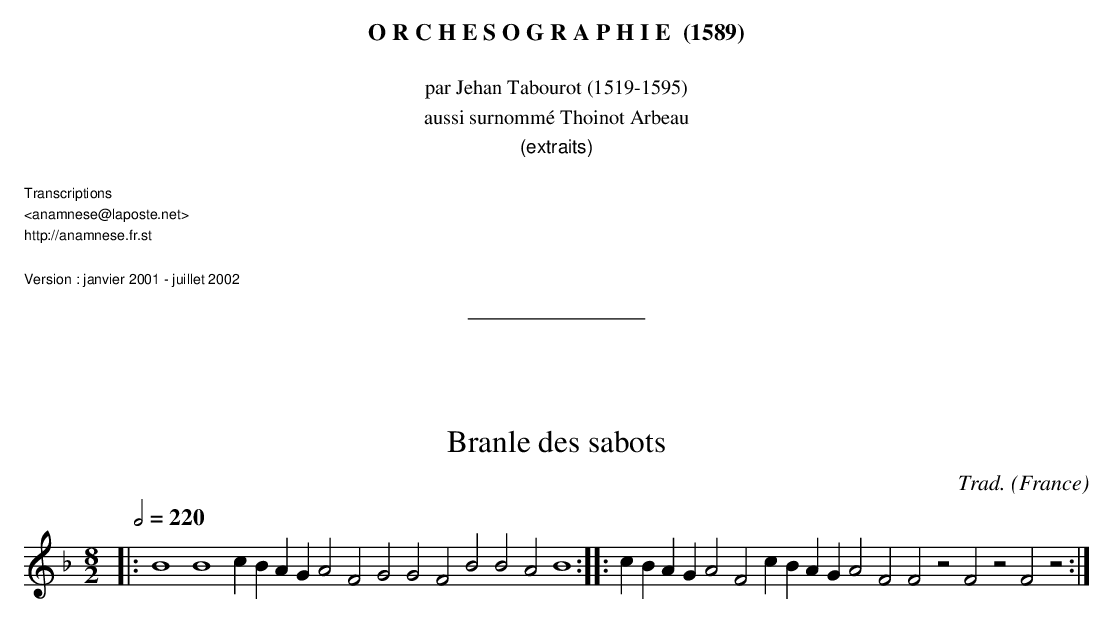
X:1
T:Branle des sabots
C:Trad.
O:France
M:8/2
L:1/2
Q:1/2=220
K:F
|: B2B2 c/B/A/G/AF GGFBBAB2 :: c/B/A/G/AF c/B/A/G/AF FzFzFz :|
